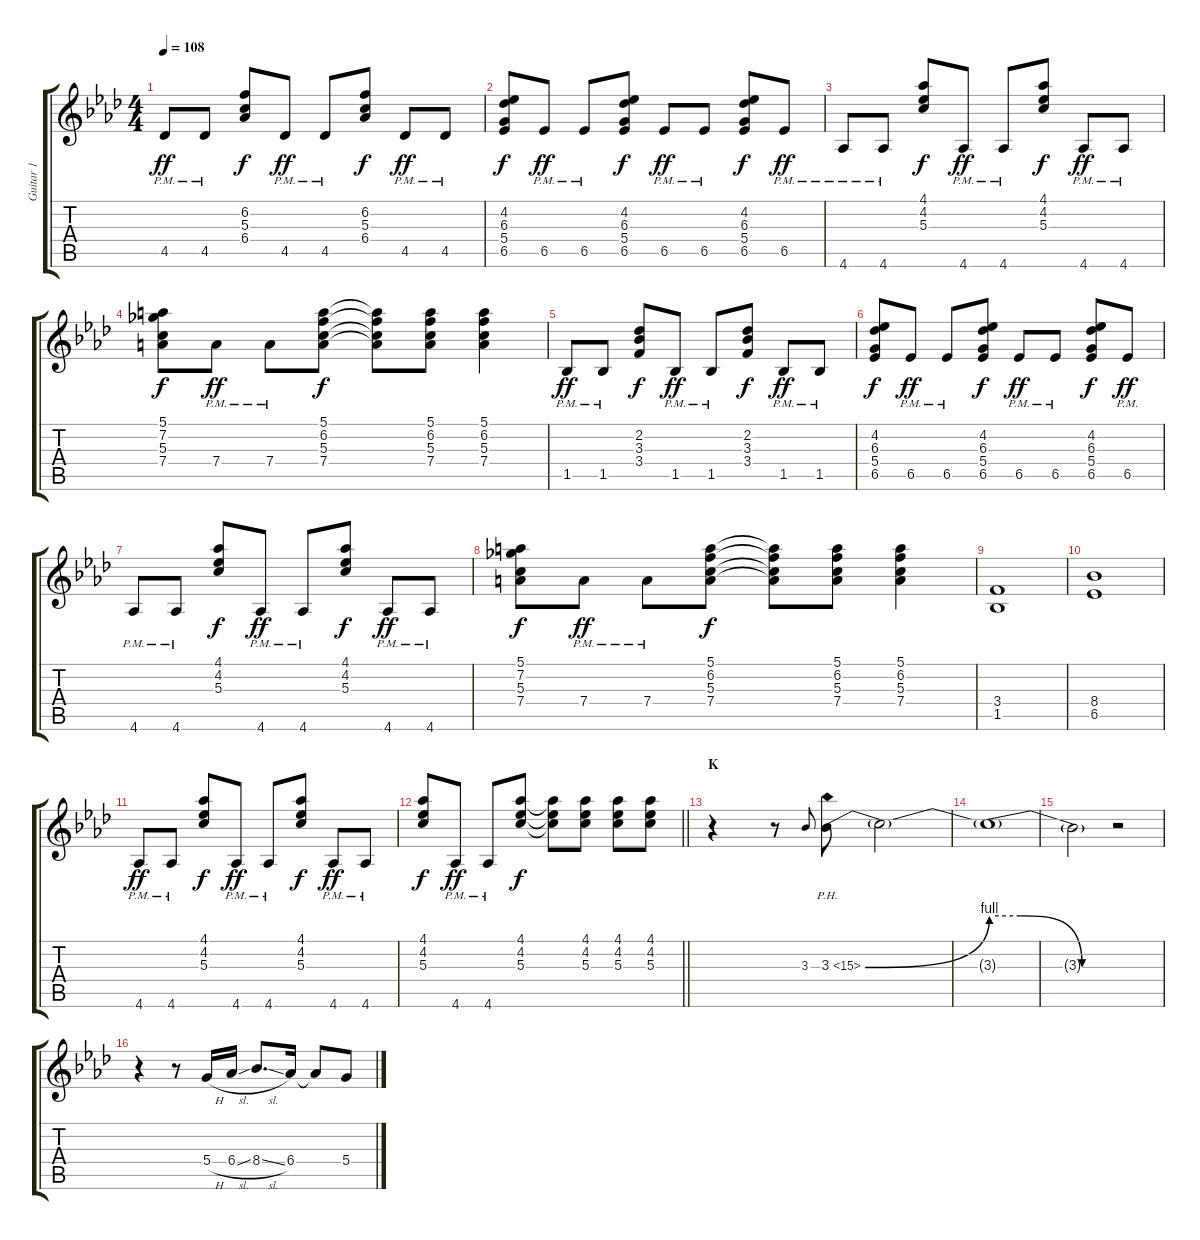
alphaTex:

\track ("Guitar 1" "Guitar 1") {instrument distortionguitar}
\staff {score tabs}
\tuning (E4 B3 G3 D3 A2 E2) {hide}
\ts (4 4)
\tempo 108
\clef g2
\ks ab
4.5{pm}.8{dy ff} 4.5{pm}.8 (6.2 5.3 6.4).8{dy f} 4.5{pm}.8{dy ff} 4.5{pm}.8 (6.2 5.3 6.4).8{dy f} 4.5{pm}.8{dy ff} 4.5{pm}.8 |
(4.2 6.3 5.4 6.5).8{dy f} 6.5{pm}.8{dy ff} 6.5{pm}.8 (4.2 6.3 5.4 6.5).8{dy f} 6.5{pm}.8{dy ff} 6.5{pm}.8 (4.2 6.3 5.4 6.5).8{dy f} 6.5{pm}.8{dy ff} |
4.6{pm}.8 4.6{pm}.8 (4.1 4.2 5.3).8{dy f} 4.6{pm}.8{dy ff} 4.6{pm}.8 (4.1 4.2 5.3).8{dy f} 4.6{pm}.8{dy ff} 4.6{pm}.8 |
(5.1 7.2 5.3 7.4).8{dy f} 7.4{pm}.8{dy ff} 7.4{pm}.8 (5.1 6.2 5.3 7.4).8{dy f} (5.1{t} 6.2{t} 5.3{t} 7.4{t}).8 (5.1 6.2 5.3 7.4).8 (5.1 6.2 5.3 7.4).4 |
1.5{pm}.8{dy ff} 1.5{pm}.8 (2.2 3.3 3.4).8{dy f} 1.5{pm}.8{dy ff} 1.5{pm}.8 (2.2 3.3 3.4).8{dy f} 1.5{pm}.8{dy ff} 1.5{pm}.8 |
(4.2 6.3 5.4 6.5).8{dy f} 6.5{pm}.8{dy ff} 6.5{pm}.8 (4.2 6.3 5.4 6.5).8{dy f} 6.5{pm}.8{dy ff} 6.5{pm}.8 (4.2 6.3 5.4 6.5).8{dy f} 6.5{pm}.8{dy ff} |
4.6{pm}.8 4.6{pm}.8 (4.1 4.2 5.3).8{dy f} 4.6{pm}.8{dy ff} 4.6{pm}.8 (4.1 4.2 5.3).8{dy f} 4.6{pm}.8{dy ff} 4.6{pm}.8 |
(5.1 7.2 5.3 7.4).8{dy f} 7.4{pm}.8{dy ff} 7.4{pm}.8 (5.1 6.2 5.3 7.4).8{dy f} (5.1{t} 6.2{t} 5.3{t} 7.4{t}).8 (5.1 6.2 5.3 7.4).8 (5.1 6.2 5.3 7.4).4 |
(3.4 1.5).1 |
(8.4 6.5).1 |
4.6{pm}.8{dy ff} 4.6{pm}.8 (4.1 4.2 5.3).8{dy f} 4.6{pm}.8{dy ff} 4.6{pm}.8 (4.1 4.2 5.3).8{dy f} 4.6{pm}.8{dy ff} 4.6{pm}.8 |
\barLineRight lightlight
(4.1 4.2 5.3).8{dy f} 4.6{pm}.8{dy ff} 4.6{pm}.8 (4.1 4.2 5.3).8{dy f} (4.1{t} 4.2{t} 5.3{t}).8 (4.1 4.2 5.3).8 (4.1 4.2 5.3).8 (4.1 4.2 5.3).8 |
\section ("" "K")
r.4 r.8{volume 11 balance 8 instrument overdrivenguitar} 3.3.8{gr onbeat} 3.3{be (bend 0 0 60 4) ph 12}.8 3.3{t}.2 |
3.3{be (custom 0 4 15 4 45 0 60 0) t}.1 |
3.3{t}.2 r.2 |
r.4 r.8 5.4{h}.16 6.4{sl}.16 8.4{sl}.8{d} 6.4.16 6.4{t}.8 5.4.8
